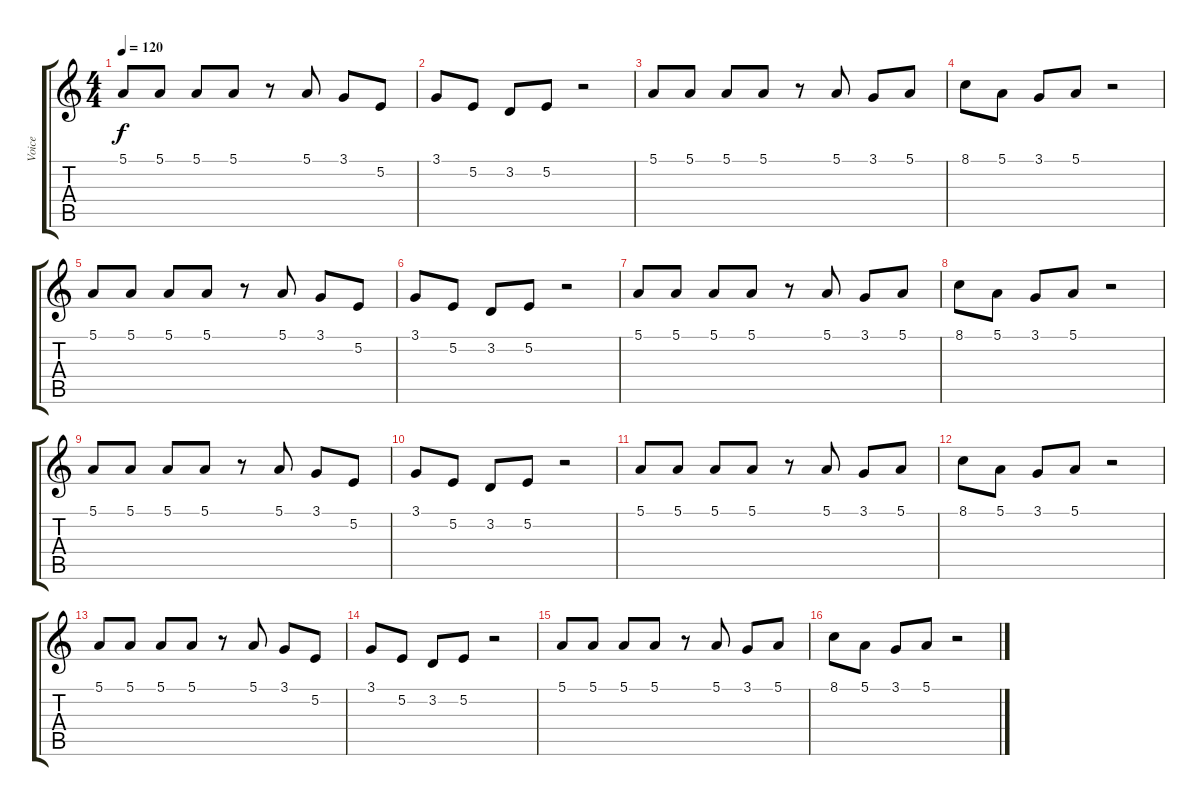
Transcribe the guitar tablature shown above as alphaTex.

\track ("Voice" "Voice") {instrument lead2sawtooth}
\staff {score tabs}
\tuning (E4 B3 G3 D3 A2 E2) {hide}
\ts (4 4)
\tempo 120
\clef g2
\ks c
5.1.8{dy f} 5.1.8 5.1.8 5.1.8 r.8 5.1.8 3.1.8 5.2.8 |
3.1.8 5.2.8 3.2.8 5.2.8 r.2 |
5.1.8 5.1.8 5.1.8 5.1.8 r.8 5.1.8 3.1.8 5.1.8 |
8.1.8 5.1.8 3.1.8 5.1.8 r.2 |
5.1.8 5.1.8 5.1.8 5.1.8 r.8 5.1.8 3.1.8 5.2.8 |
3.1.8 5.2.8 3.2.8 5.2.8 r.2 |
5.1.8{volume 10} 5.1.8 5.1.8 5.1.8 r.8 5.1.8 3.1.8 5.1.8 |
8.1.8 5.1.8 3.1.8 5.1.8 r.2 |
5.1.8 5.1.8 5.1.8 5.1.8 r.8 5.1.8 3.1.8 5.2.8 |
3.1.8 5.2.8 3.2.8 5.2.8 r.2 |
5.1.8{volume 6} 5.1.8 5.1.8 5.1.8 r.8 5.1.8 3.1.8 5.1.8 |
8.1.8 5.1.8 3.1.8 5.1.8 r.2 |
5.1.8 5.1.8 5.1.8 5.1.8 r.8 5.1.8 3.1.8 5.2.8 |
3.1.8 5.2.8 3.2.8 5.2.8 r.2 |
5.1.8{volume 4} 5.1.8 5.1.8 5.1.8 r.8 5.1.8 3.1.8 5.1.8 |
8.1.8 5.1.8 3.1.8 5.1.8 r.2
